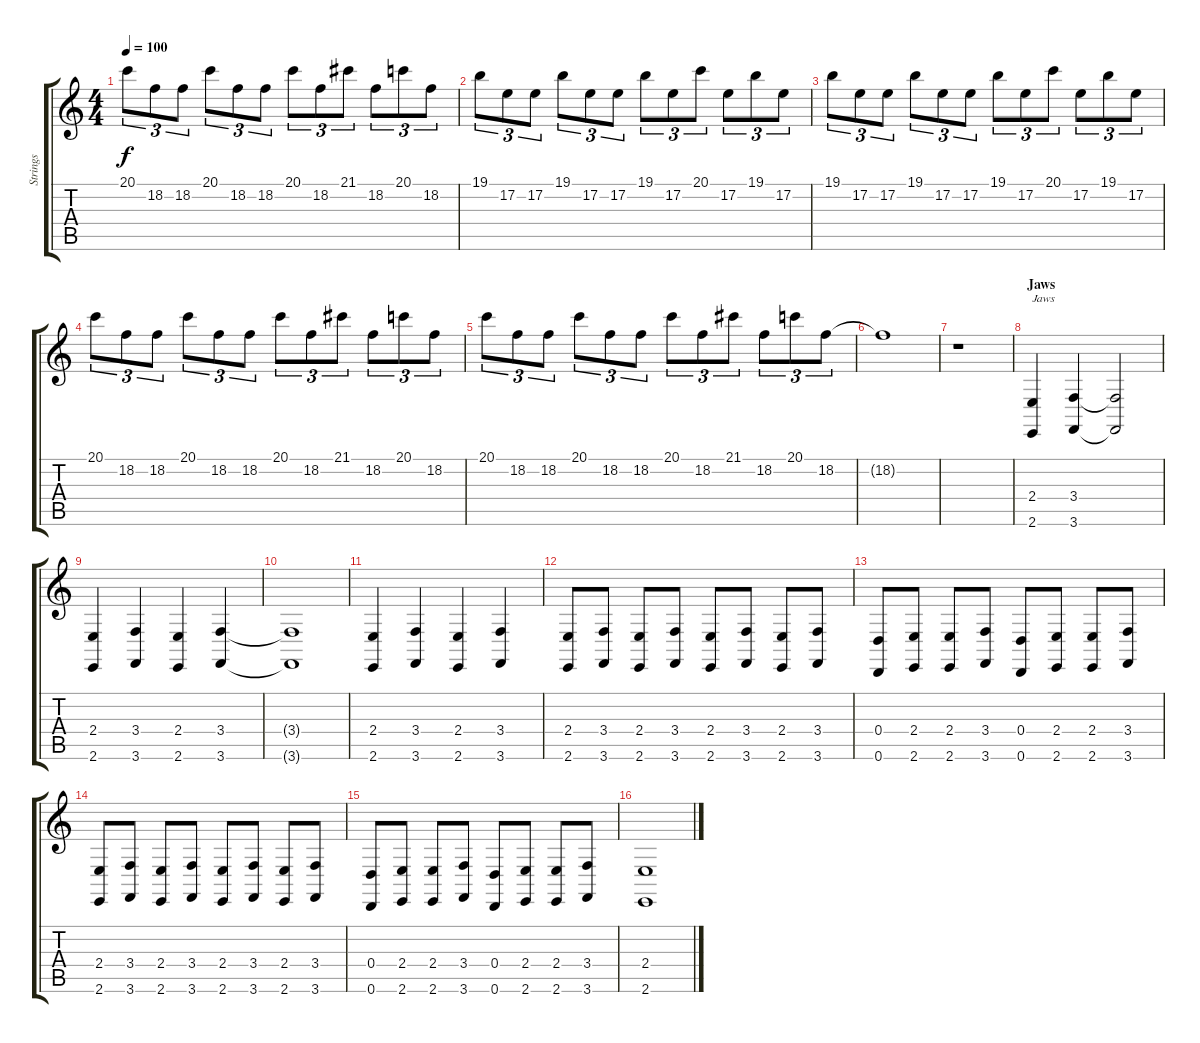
\track ("Strings" "Strings") {instrument synthstrings2}
\staff {score tabs}
\tuning (E4 B3 G3 D3 A2 D2) {hide}
\ts (4 4)
\tempo 100
\clef g2
\ks c
20.1.8{tu (3 2) dy f} 18.2.8{tu (3 2)} 18.2.8{tu (3 2)} 20.1.8{tu (3 2)} 18.2.8{tu (3 2)} 18.2.8{tu (3 2)} 20.1.8{tu (3 2)} 18.2.8{tu (3 2)} 21.1.8{tu (3 2)} 18.2.8{tu (3 2)} 20.1.8{tu (3 2)} 18.2.8{tu (3 2)} |
19.1.8{tu (3 2)} 17.2.8{tu (3 2)} 17.2.8{tu (3 2)} 19.1.8{tu (3 2)} 17.2.8{tu (3 2)} 17.2.8{tu (3 2)} 19.1.8{tu (3 2)} 17.2.8{tu (3 2)} 20.1.8{tu (3 2)} 17.2.8{tu (3 2)} 19.1.8{tu (3 2)} 17.2.8{tu (3 2)} |
19.1.8{tu (3 2)} 17.2.8{tu (3 2)} 17.2.8{tu (3 2)} 19.1.8{tu (3 2)} 17.2.8{tu (3 2)} 17.2.8{tu (3 2)} 19.1.8{tu (3 2)} 17.2.8{tu (3 2)} 20.1.8{tu (3 2)} 17.2.8{tu (3 2)} 19.1.8{tu (3 2)} 17.2.8{tu (3 2)} |
20.1.8{tu (3 2)} 18.2.8{tu (3 2)} 18.2.8{tu (3 2)} 20.1.8{tu (3 2)} 18.2.8{tu (3 2)} 18.2.8{tu (3 2)} 20.1.8{tu (3 2)} 18.2.8{tu (3 2)} 21.1.8{tu (3 2)} 18.2.8{tu (3 2)} 20.1.8{tu (3 2)} 18.2.8{tu (3 2)} |
20.1.8{tu (3 2)} 18.2.8{tu (3 2)} 18.2.8{tu (3 2)} 20.1.8{tu (3 2)} 18.2.8{tu (3 2)} 18.2.8{tu (3 2)} 20.1.8{tu (3 2)} 18.2.8{tu (3 2)} 21.1.8{tu (3 2)} 18.2.8{tu (3 2)} 20.1.8{tu (3 2)} 18.2.8{tu (3 2)} |
18.2{t}.1 |
r.1 |
\section ("" "Jaws")
(2.4 2.6).4{txt "Jaws" volume 14 instrument stringensemble1} (3.4 3.6).4 (3.4{t} 3.6{t}).2 |
(2.4 2.6).4 (3.4 3.6).4 (2.4 2.6).4 (3.4 3.6).4 |
(3.4{t} 3.6{t}).1 |
(2.4 2.6).4 (3.4 3.6).4 (2.4 2.6).4 (3.4 3.6).4 |
(2.4 2.6).8 (3.4 3.6).8 (2.4 2.6).8 (3.4 3.6).8 (2.4 2.6).8 (3.4 3.6).8 (2.4 2.6).8 (3.4 3.6).8 |
(0.4 0.6).8 (2.4 2.6).8 (2.4 2.6).8 (3.4 3.6).8 (0.4 0.6).8 (2.4 2.6).8 (2.4 2.6).8 (3.4 3.6).8 |
(2.4 2.6).8 (3.4 3.6).8 (2.4 2.6).8 (3.4 3.6).8 (2.4 2.6).8 (3.4 3.6).8 (2.4 2.6).8 (3.4 3.6).8 |
(0.4 0.6).8 (2.4 2.6).8 (2.4 2.6).8 (3.4 3.6).8 (0.4 0.6).8 (2.4 2.6).8 (2.4 2.6).8 (3.4 3.6).8 |
(2.4 2.6).1
